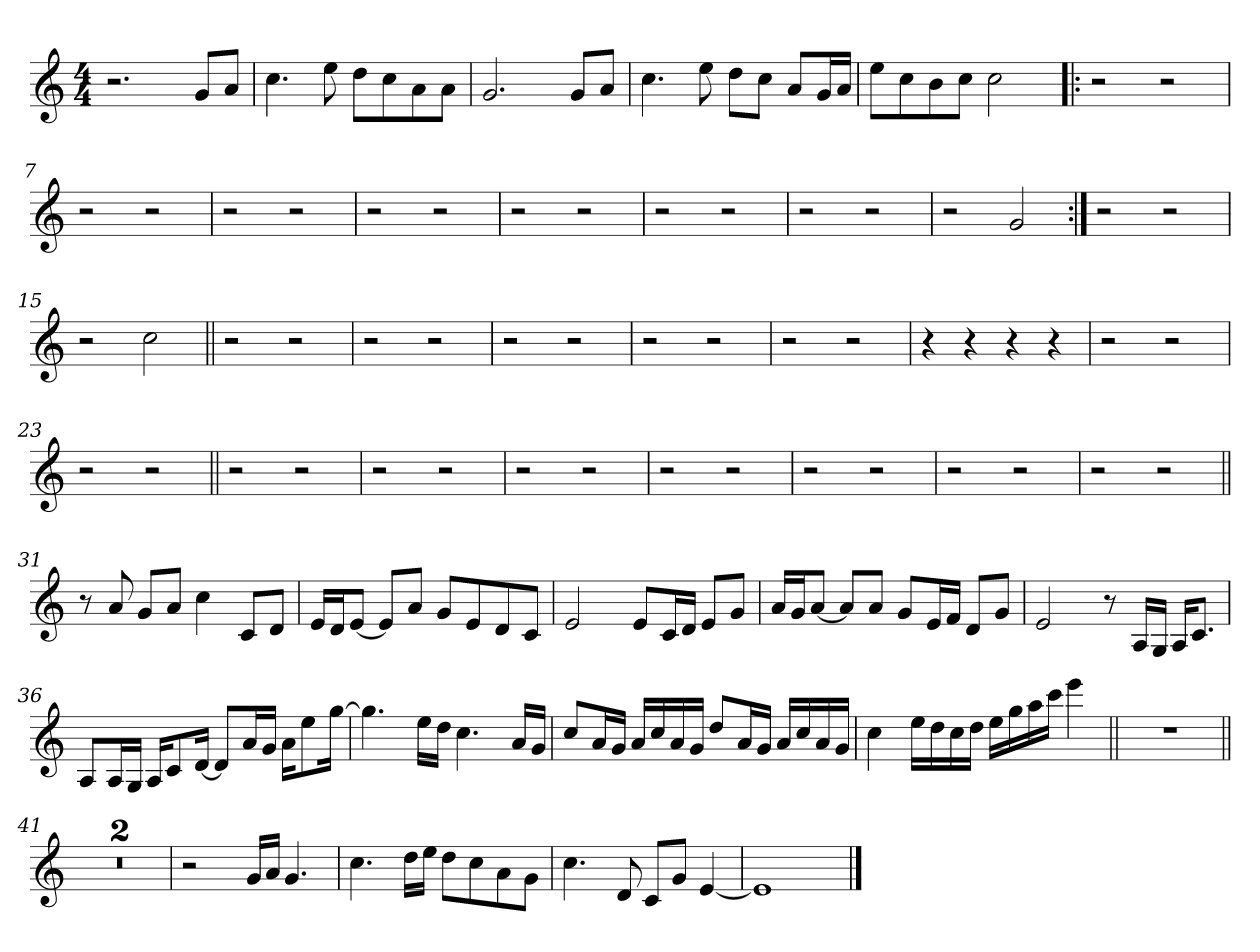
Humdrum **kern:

**kern
*part1
*staff1
!!LO:PB:g=z
*clefG2
*k[]
*C:
*M4/4
*MM70
=1
2.r
8gi/L
8ai/J
=2
4.cci\
8eei\
8ddi\L
8cci\
8ai\
8ai\J
=3
2.gi/
8gi/L
8ai/J
=4
4.cci\
8eei\
8ddi\L
8cci\J
8ai/L
16gi/L
16ai/JJ
=5
8eei\L
8cci\
8bi\
8cci\J
2cci\
!!LO:LB:g=z
=6!|:
2r
2r
=7
2r
2r
=8
2r
2r
=9
2r
2r
=10
2r
2r
=11
2r
2r
!!LO:LB:g=z
=12
2r
2r
=13
2r
2gi/
=14:|!
2r
2r
=15
2r
2cci\
=16||
2r
2r
=17
2r
2r
!!LO:LB:g=z
=18
2r
2r
=19
2r
2r
=20
2r
2r
=21
4r
4r
4r
4r
=22
2r
2r
=23
2r
2r
!!LO:LB:g=z
=24||
2r
2r
=25
2r
2r
=26
2r
2r
=27
2r
2r
=28
2r
2r
=29
2r
2r
!!LO:LB:g=z
=30
2r
2r
=31||
8r
8ai/
8gi/L
8ai/J
4cci\
8ci/L
8di/J
=32
16ei/LL
16di/J
[<8ei/J
8ei/L]
8ai/J
8gi/L
8ei/
8di/
8ci/J
=33
2ei/
8ei/L
16ci/L
16di/JJ
8ei/L
8gi/J
!!LO:LB:g=z
=34
16ai/LL
16gi/J
[<8ai/J
8ai/L]
8ai/J
8gi/L
16ei/L
16fi/JJ
8di/L
8gi/J
=35
2ei/
8r
16Ai/LL
16Gi/JJ
16Ai/KL
8.ci/J
=36
8Ai/L
16Ai/L
16Gi/JJ
16Ai/KL
8ci/
[<16di/Jk
8di/L]
16ai/L
16gi/JJ
16ai\KL
8eei\
[>16ggi\Jk
!!LO:LB:g=z
=37
4.ggi\]
16eei\LL
16ddi\JJ
4.cci\
16ai/LL
16gi/JJ
=38
8cci/L
16ai/L
16gi/JJ
16ai/LL
16cci/
16ai/
16gi/JJ
8ddi/L
16ai/L
16gi/JJ
16ai/LL
16cci/
16ai/
16gi/JJ
=39
4cci\
16eei\LL
16ddi\
16cci\
16ddi\JJ
16eei\LL
16ggi\
16aai\
16ccci\JJ
4eeei\
=40||
1r
!!LO:LB:g=z
=41||
1r
=42
1r
=43
2r
16gi/LL
16ai/JJ
4.gi/
=44
4.cci\
16ddi\LL
16eei\JJ
8ddi\L
8cci\
8ai\
8gi\J
=45
4.cci\
8di/
8ci/L
8gi/J
[<4ei/
=46
1ei]
==
*-
